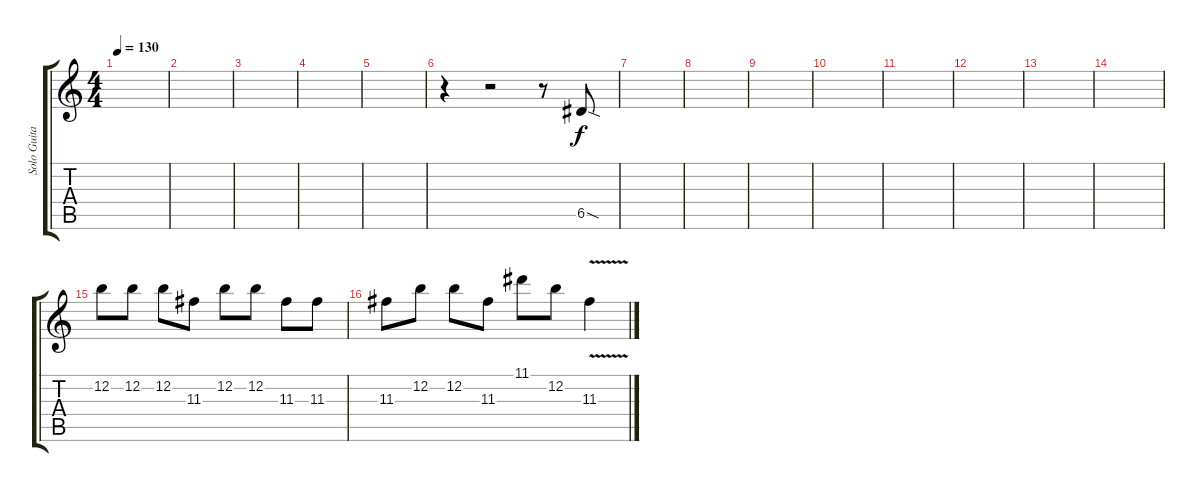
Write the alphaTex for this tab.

\track ("Solo Guitar" "Solo Guita") {instrument distortionguitar}
\staff {score tabs}
\tuning (E4 B3 G3 D3 A2 E2) {hide}
\ts (4 4)
\tempo 130
\clef g2
\ks c
|
|
|
|
|
r.4 r.2 r.8 6.5{sod}.8 |
|
|
|
|
|
|
|
|
12.2.8 12.2.8 12.2.8 11.3.8 12.2.8 12.2.8 11.3.8 11.3.8 |
11.3.8 12.2.8 12.2.8 11.3.8 11.1.8 12.2.8 11.3{v}.4
